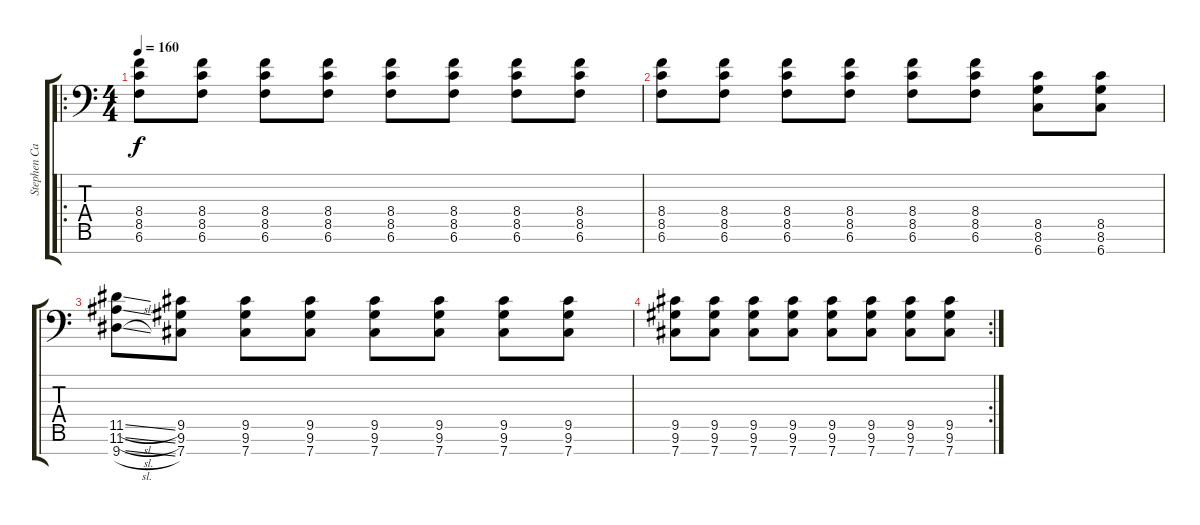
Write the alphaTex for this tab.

\track ("Stephen Carpenter" "Stephen Ca") {instrument distortionguitar}
\staff {score tabs}
\tuning (B3 G3 D3 A2 E2 B1 Gb1) {hide}
\ro
\ts (4 4)
\tempo 160
\clef f4
\ks c
(8.4 8.5 6.6).8{dy f} (8.4 8.5 6.6).8 (8.4 8.5 6.6).8 (8.4 8.5 6.6).8 (8.4 8.5 6.6).8 (8.4 8.5 6.6).8 (8.4 8.5 6.6).8 (8.4 8.5 6.6).8 |
(8.4 8.5 6.6).8 (8.4 8.5 6.6).8 (8.4 8.5 6.6).8 (8.4 8.5 6.6).8 (8.4 8.5 6.6).8 (8.4 8.5 6.6).8 (8.5 8.6 6.7).8 (8.5 8.6 6.7).8 |
(11.5{sl} 11.6{sl} 9.7{sl}).8 (9.5 9.6 7.7).8 (9.5 9.6 7.7).8 (9.5 9.6 7.7).8 (9.5 9.6 7.7).8 (9.5 9.6 7.7).8 (9.5 9.6 7.7).8 (9.5 9.6 7.7).8 |
\rc 2
(9.5 9.6 7.7).8 (9.5 9.6 7.7).8 (9.5 9.6 7.7).8 (9.5 9.6 7.7).8 (9.5 9.6 7.7).8 (9.5 9.6 7.7).8 (9.5 9.6 7.7).8 (9.5 9.6 7.7).8
